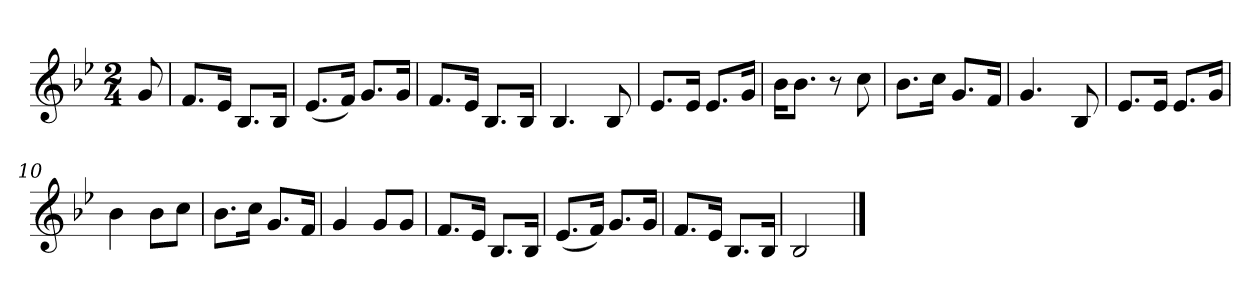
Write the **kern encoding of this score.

**kern
*part1
*staff1
*clefG2
*k[b-e-]
*B-:
*M2/4
*MM84
=
8g
=1
8.f/L
16e-/Jk
8.B-/L
16B-/Jk
=2
(8.e-/L
16f/Jk)
8.g/L
16g/Jk
=3
8.f/L
16e-/Jk
8.B-/L
16B-/Jk
=4
4.B-
8B-
=5
8.e-/L
16e-/Jk
8.e-/L
16g/Jk
=6
16b-\KL
8.b-\J
8r
8cc
=7
8.b-\L
16cc\Jk
8.g/L
16f/Jk
=8
4.g
8B-
=9
8.e-/L
16e-/Jk
8.e-/L
16g/Jk
=10
4b-
8b-\L
8cc\J
=11
8.b-\L
16cc\Jk
8.g/L
16f/Jk
=12
4g
8g/L
8g/J
=13
8.f/L
16e-/Jk
8.B-/L
16B-/Jk
=14
(8.e-/L
16f/Jk)
8.g/L
16g/Jk
=15
8.f/L
16e-/Jk
8.B-/L
16B-/Jk
=16
2B-
==
*-
